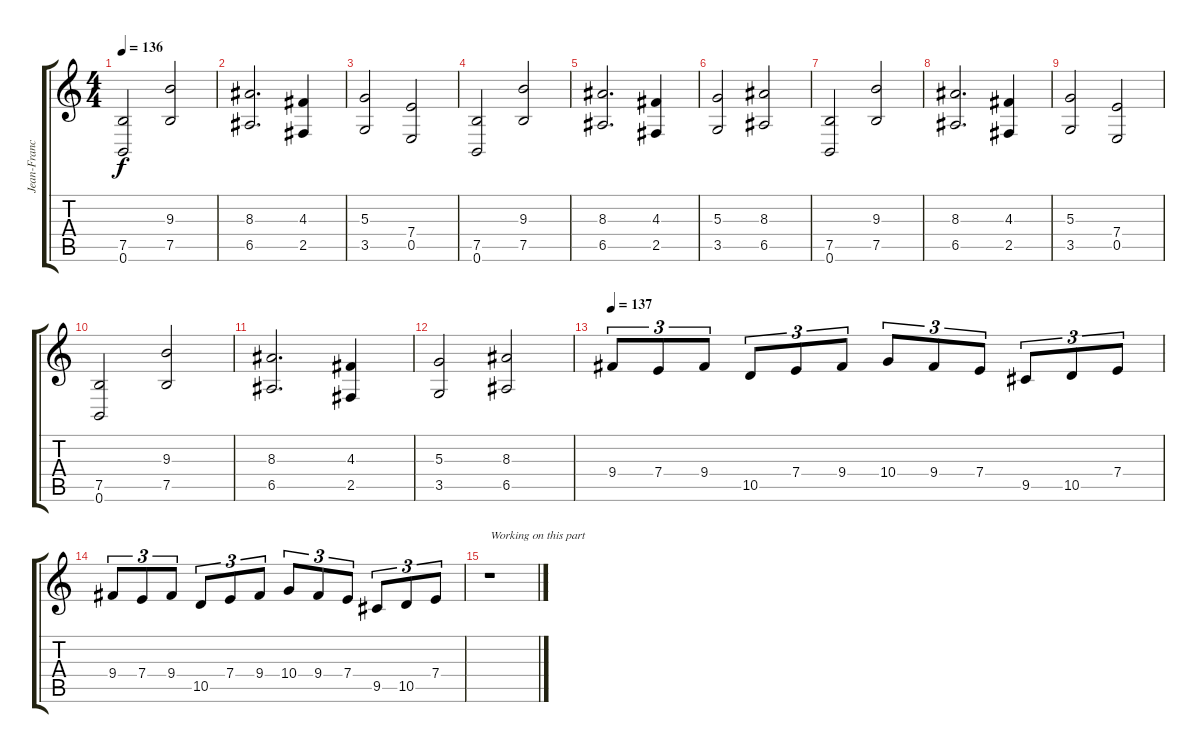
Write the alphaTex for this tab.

\track ("Jean-Francois Dagenais (Rhythm)" "Jean-Franc") {instrument distortionguitar}
\staff {score tabs}
\tuning (B3 Gb3 D3 A2 E2 B1) {hide}
\ts (4 4)
\tempo 136
\clef g2
\ks c
(7.5 0.6).2{dy f} (9.3 7.5).2 |
(8.3 6.5).2{d} (4.3 2.5).4 |
(5.3 3.5).2 (7.4 0.5).2 |
(7.5 0.6).2 (9.3 7.5).2 |
(8.3 6.5).2{d} (4.3 2.5).4 |
(5.3 3.5).2 (8.3 6.5).2 |
(7.5 0.6).2 (9.3 7.5).2 |
(8.3 6.5).2{d} (4.3 2.5).4 |
(5.3 3.5).2 (7.4 0.5).2 |
(7.5 0.6).2 (9.3 7.5).2 |
(8.3 6.5).2{d} (4.3 2.5).4 |
(5.3 3.5).2 (8.3 6.5).2 |
\tempo 137
9.4.8{tu (3 2)} 7.4.8{tu (3 2)} 9.4.8{tu (3 2)} 10.5.8{tu (3 2)} 7.4.8{tu (3 2)} 9.4.8{tu (3 2)} 10.4.8{tu (3 2)} 9.4.8{tu (3 2)} 7.4.8{tu (3 2)} 9.5.8{tu (3 2)} 10.5.8{tu (3 2)} 7.4.8{tu (3 2)} |
9.4.8{tu (3 2)} 7.4.8{tu (3 2)} 9.4.8{tu (3 2)} 10.5.8{tu (3 2)} 7.4.8{tu (3 2)} 9.4.8{tu (3 2)} 10.4.8{tu (3 2)} 9.4.8{tu (3 2)} 7.4.8{tu (3 2)} 9.5.8{tu (3 2)} 10.5.8{tu (3 2)} 7.4.8{tu (3 2)} |
r.1{txt "Working on this part"}
